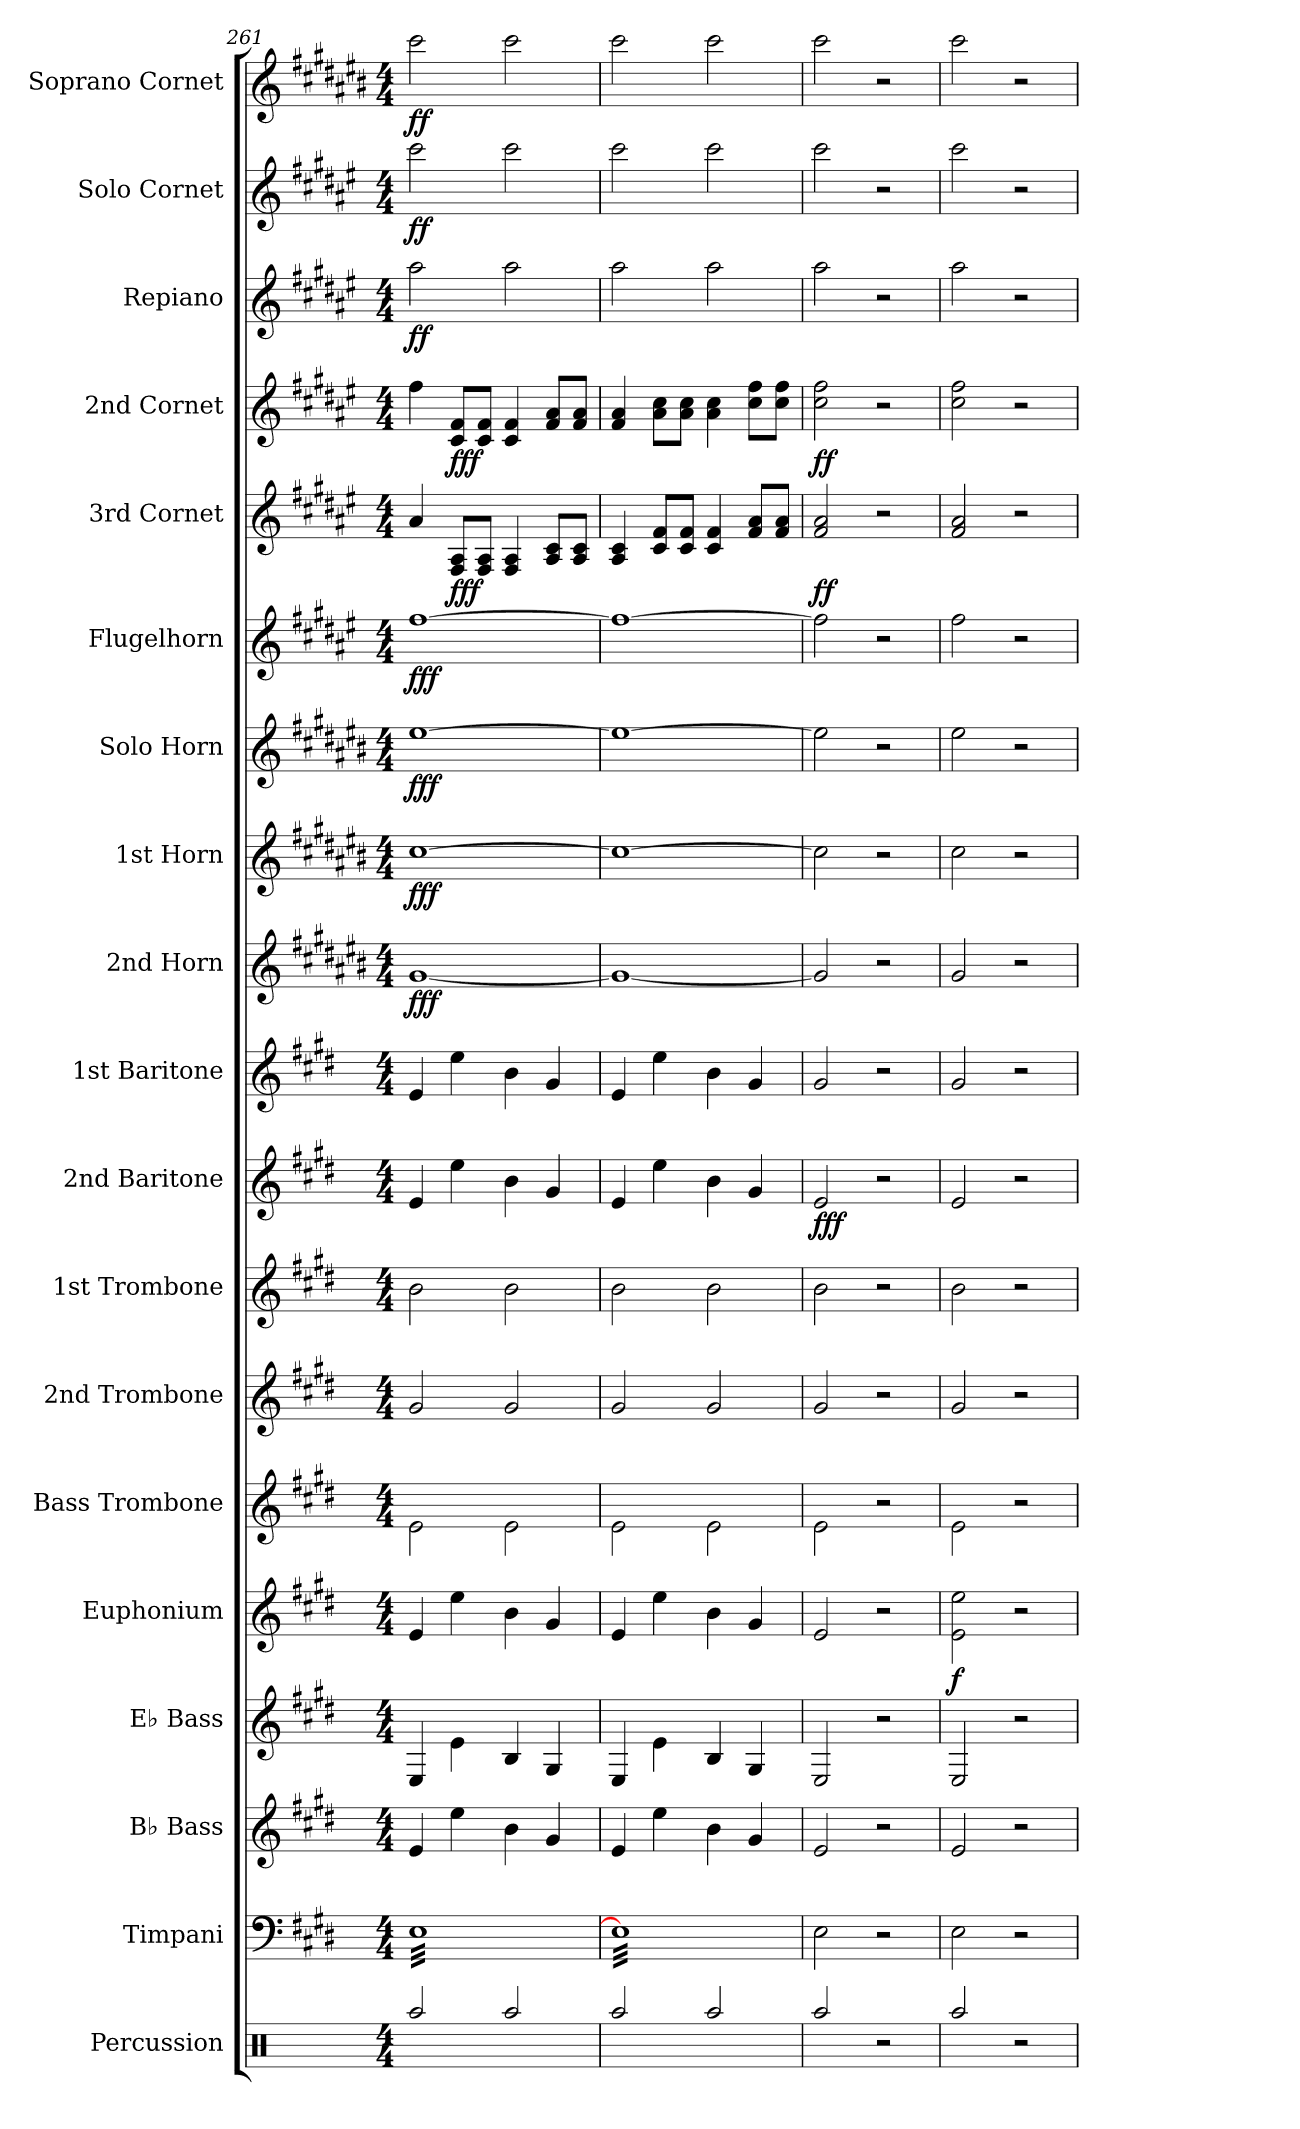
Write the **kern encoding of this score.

**kern	**kern	**kern	**kern	**kern	**dynam	**kern	**kern	**kern	**kern	**dynam	**kern	**kern	**dynam	**kern	**dynam	**kern	**dynam	**kern	**dynam	**kern	**dynam	**kern	**dynam	**kern	**dynam	**kern	**dynam	**kern	**dynam
*part19	*part18	*part17	*part16	*part15	*part15	*part14	*part13	*part12	*part11	*part11	*part10	*part9	*part9	*part8	*part8	*part7	*part7	*part6	*part6	*part5	*part5	*part4	*part4	*part3	*part3	*part2	*part2	*part1	*part1
*staff19	*staff18	*staff17	*staff16	*staff15	*staff15	*staff14	*staff13	*staff12	*staff11	*staff11	*staff10	*staff9	*staff9	*staff8	*staff8	*staff7	*staff7	*staff6	*staff6	*staff5	*staff5	*staff4	*staff4	*staff3	*staff3	*staff2	*staff2	*staff1	*staff1
*I"Percussion	*I"Timpani	*I"B♭ Bass	*I"E♭ Bass	*I"Euphonium	*	*I"Bass Trombone	*I"2nd Trombone	*I"1st Trombone	*I"2nd Baritone	*	*I"1st Baritone	*I"2nd Horn	*	*I"1st Horn	*	*I"Solo Horn	*	*I"Flugelhorn	*	*I"3rd Cornet	*	*I"2nd Cornet	*	*I"Repiano	*	*I"Solo Cornet	*	*I"Soprano Cornet	*
*I'Perc.	*I'Timp.	*I'B♭ Bs.	*I'E♭ Bs.	*I'Euph.	*	*I'B. Tbn.	*I'2nd Tbn.	*I'1st Tbn.	*I'2nd Bar.	*	*I'1st Bar.	*I'2nd Hn.	*	*I'1st Hn.	*	*I'Solo Hn.	*	*I'Flghn.	*	*I'3rd Cnt.	*	*I'2nd Cnt.	*	*I'Rep.	*	*I'Solo Cnt.	*	*I'Sop. Cnt.	*
*clefX	*clefF4	*clefG2	*clefG2	*clefG2	*	*clefG2	*clefG2	*clefG2	*clefG2	*	*clefG2	*clefG2	*	*clefG2	*	*clefG2	*	*clefG2	*	*clefG2	*	*clefG2	*	*clefG2	*	*clefG2	*	*clefG2	*
*	*	*ITrd15c26	*ITrd12c21	*ITrd8c14	*	*ITrd12c21	*ITrd8c14	*ITrd8c14	*ITrd8c14	*	*ITrd8c14	*ITrd5c9	*	*ITrd5c9	*	*ITrd5c9	*	*ITrd1c2	*	*ITrd1c2	*	*ITrd1c2	*	*ITrd1c2	*	*ITrd1c2	*	*ITrd-2c-3	*
*k[]	*k[f#c#g#d#]	*k[f#c#g#d#]	*k[f#c#g#d#]	*k[f#c#g#d#]	*	*k[f#c#g#d#]	*k[f#c#g#d#]	*k[f#c#g#d#]	*k[f#c#g#d#]	*	*k[f#c#g#d#]	*k[f#c#g#d#]	*	*k[f#c#g#d#]	*	*k[f#c#g#d#]	*	*k[f#c#g#d#]	*	*k[f#c#g#d#]	*	*k[f#c#g#d#]	*	*k[f#c#g#d#]	*	*k[f#c#g#d#]	*	*k[f#c#g#d#]	*
*M4/4	*M4/4	*M4/4	*M4/4	*M4/4	*	*M4/4	*M4/4	*M4/4	*M4/4	*	*M4/4	*M4/4	*	*M4/4	*	*M4/4	*	*M4/4	*	*M4/4	*	*M4/4	*	*M4/4	*	*M4/4	*	*M4/4	*
=261	=261	=261	=261	=261	=261	=261	=261	=261	=261	=261	=261	=261	=261	=261	=261	=261	=261	=261	=261	=261	=261	=261	=261	=261	=261	=261	=261	=261	=261
!	!	!	!	!	!	!	!	!	!	!	!	!	!LO:DY:b	!	!LO:DY:b	!	!LO:DY:b	!	!LO:DY:b	!	!	!	!	!	!LO:DY:b	!	!LO:DY:b	!	!LO:DY:b
*	*tremolo	*	*	*	*	*	*	*	*	*	*	*	*	*	*	*	*	*	*	*	*	*	*	*	*	*	*	*	*
2Raa/	32ELLL	4EE/	4EE/	4E/	.	2E\	2G#/	2B\	4E/	.	4E/	[1B	fff	[1e	fff	[1g#	fff	[1ee	fff	4g#/	.	4ee\	.	2gg#\	ff	2bb\	ff	2eee\	ff
.	32E	.	.	.	.	.	.	.	.	.	.	.	.	.	.	.	.	.	.	.	.	.	.	.	.	.	.	.	.
.	32E	.	.	.	.	.	.	.	.	.	.	.	.	.	.	.	.	.	.	.	.	.	.	.	.	.	.	.	.
.	32E	.	.	.	.	.	.	.	.	.	.	.	.	.	.	.	.	.	.	.	.	.	.	.	.	.	.	.	.
.	32E	.	.	.	.	.	.	.	.	.	.	.	.	.	.	.	.	.	.	.	.	.	.	.	.	.	.	.	.
.	32E	.	.	.	.	.	.	.	.	.	.	.	.	.	.	.	.	.	.	.	.	.	.	.	.	.	.	.	.
.	32E	.	.	.	.	.	.	.	.	.	.	.	.	.	.	.	.	.	.	.	.	.	.	.	.	.	.	.	.
.	32E	.	.	.	.	.	.	.	.	.	.	.	.	.	.	.	.	.	.	.	.	.	.	.	.	.	.	.	.
!	!	!	!	!	!	!	!	!	!	!	!	!	!	!	!	!	!	!	!	!	!LO:DY:b	!	!LO:DY:b	!	!	!	!	!	!
.	32E	4E\	4E\	4e\	.	.	.	.	4e\	.	4e\	.	.	.	.	.	.	.	.	8E/ 8G#/L	fff	8B/ 8e/L	fff	.	.	.	.	.	.
.	32E	.	.	.	.	.	.	.	.	.	.	.	.	.	.	.	.	.	.	.	.	.	.	.	.	.	.	.	.
.	32E	.	.	.	.	.	.	.	.	.	.	.	.	.	.	.	.	.	.	.	.	.	.	.	.	.	.	.	.
.	32E	.	.	.	.	.	.	.	.	.	.	.	.	.	.	.	.	.	.	.	.	.	.	.	.	.	.	.	.
.	32E	.	.	.	.	.	.	.	.	.	.	.	.	.	.	.	.	.	.	8E/ 8G#/J	.	8B/ 8e/J	.	.	.	.	.	.	.
.	32E	.	.	.	.	.	.	.	.	.	.	.	.	.	.	.	.	.	.	.	.	.	.	.	.	.	.	.	.
.	32E	.	.	.	.	.	.	.	.	.	.	.	.	.	.	.	.	.	.	.	.	.	.	.	.	.	.	.	.
.	32E	.	.	.	.	.	.	.	.	.	.	.	.	.	.	.	.	.	.	.	.	.	.	.	.	.	.	.	.
2Raa/	32E	4BB\	4BB/	4B\	.	2E\	2G#/	2B\	4B\	.	4B\	.	.	.	.	.	.	.	.	4E/ 4G#/	.	4B/ 4e/	.	2gg#\	.	2bb\	.	2eee\	.
.	32E	.	.	.	.	.	.	.	.	.	.	.	.	.	.	.	.	.	.	.	.	.	.	.	.	.	.	.	.
.	32E	.	.	.	.	.	.	.	.	.	.	.	.	.	.	.	.	.	.	.	.	.	.	.	.	.	.	.	.
.	32E	.	.	.	.	.	.	.	.	.	.	.	.	.	.	.	.	.	.	.	.	.	.	.	.	.	.	.	.
.	32E	.	.	.	.	.	.	.	.	.	.	.	.	.	.	.	.	.	.	.	.	.	.	.	.	.	.	.	.
.	32E	.	.	.	.	.	.	.	.	.	.	.	.	.	.	.	.	.	.	.	.	.	.	.	.	.	.	.	.
.	32E	.	.	.	.	.	.	.	.	.	.	.	.	.	.	.	.	.	.	.	.	.	.	.	.	.	.	.	.
.	32E	.	.	.	.	.	.	.	.	.	.	.	.	.	.	.	.	.	.	.	.	.	.	.	.	.	.	.	.
.	32E	4GG#/	4GG#/	4G#/	.	.	.	.	4G#/	.	4G#/	.	.	.	.	.	.	.	.	8G#/ 8B/L	.	8e/ 8g#/L	.	.	.	.	.	.	.
.	32E	.	.	.	.	.	.	.	.	.	.	.	.	.	.	.	.	.	.	.	.	.	.	.	.	.	.	.	.
.	32E	.	.	.	.	.	.	.	.	.	.	.	.	.	.	.	.	.	.	.	.	.	.	.	.	.	.	.	.
.	32E	.	.	.	.	.	.	.	.	.	.	.	.	.	.	.	.	.	.	.	.	.	.	.	.	.	.	.	.
.	32E	.	.	.	.	.	.	.	.	.	.	.	.	.	.	.	.	.	.	8G#/ 8B/J	.	8e/ 8g#/J	.	.	.	.	.	.	.
.	32E	.	.	.	.	.	.	.	.	.	.	.	.	.	.	.	.	.	.	.	.	.	.	.	.	.	.	.	.
.	32E	.	.	.	.	.	.	.	.	.	.	.	.	.	.	.	.	.	.	.	.	.	.	.	.	.	.	.	.
.	32EJJJ	.	.	.	.	.	.	.	.	.	.	.	.	.	.	.	.	.	.	.	.	.	.	.	.	.	.	.	.
=262	=262	=262	=262	=262	=262	=262	=262	=262	=262	=262	=262	=262	=262	=262	=262	=262	=262	=262	=262	=262	=262	=262	=262	=262	=262	=262	=262	=262	=262
2Raa/	32E]LLL	4EE/	4EE/	4E/	.	2E\	2G#/	2B\	4E/	.	4E/	1B_	.	1e_	.	1g#_	.	1ee_	.	4G#/ 4B/	.	4e/ 4g#/	.	2gg#\	.	2bb\	.	2eee\	.
.	32E	.	.	.	.	.	.	.	.	.	.	.	.	.	.	.	.	.	.	.	.	.	.	.	.	.	.	.	.
.	32E	.	.	.	.	.	.	.	.	.	.	.	.	.	.	.	.	.	.	.	.	.	.	.	.	.	.	.	.
.	32E	.	.	.	.	.	.	.	.	.	.	.	.	.	.	.	.	.	.	.	.	.	.	.	.	.	.	.	.
.	32E	.	.	.	.	.	.	.	.	.	.	.	.	.	.	.	.	.	.	.	.	.	.	.	.	.	.	.	.
.	32E	.	.	.	.	.	.	.	.	.	.	.	.	.	.	.	.	.	.	.	.	.	.	.	.	.	.	.	.
.	32E	.	.	.	.	.	.	.	.	.	.	.	.	.	.	.	.	.	.	.	.	.	.	.	.	.	.	.	.
.	32E	.	.	.	.	.	.	.	.	.	.	.	.	.	.	.	.	.	.	.	.	.	.	.	.	.	.	.	.
.	32E	4E\	4E\	4e\	.	.	.	.	4e\	.	4e\	.	.	.	.	.	.	.	.	8B/ 8e/L	.	8g#\ 8b\L	.	.	.	.	.	.	.
.	32E	.	.	.	.	.	.	.	.	.	.	.	.	.	.	.	.	.	.	.	.	.	.	.	.	.	.	.	.
.	32E	.	.	.	.	.	.	.	.	.	.	.	.	.	.	.	.	.	.	.	.	.	.	.	.	.	.	.	.
.	32E	.	.	.	.	.	.	.	.	.	.	.	.	.	.	.	.	.	.	.	.	.	.	.	.	.	.	.	.
.	32E	.	.	.	.	.	.	.	.	.	.	.	.	.	.	.	.	.	.	8B/ 8e/J	.	8g#\ 8b\J	.	.	.	.	.	.	.
.	32E	.	.	.	.	.	.	.	.	.	.	.	.	.	.	.	.	.	.	.	.	.	.	.	.	.	.	.	.
.	32E	.	.	.	.	.	.	.	.	.	.	.	.	.	.	.	.	.	.	.	.	.	.	.	.	.	.	.	.
.	32E	.	.	.	.	.	.	.	.	.	.	.	.	.	.	.	.	.	.	.	.	.	.	.	.	.	.	.	.
2Raa/	32E	4BB\	4BB/	4B\	.	2E\	2G#/	2B\	4B\	.	4B\	.	.	.	.	.	.	.	.	4B/ 4e/	.	4g#\ 4b\	.	2gg#\	.	2bb\	.	2eee\	.
.	32E	.	.	.	.	.	.	.	.	.	.	.	.	.	.	.	.	.	.	.	.	.	.	.	.	.	.	.	.
.	32E	.	.	.	.	.	.	.	.	.	.	.	.	.	.	.	.	.	.	.	.	.	.	.	.	.	.	.	.
.	32E	.	.	.	.	.	.	.	.	.	.	.	.	.	.	.	.	.	.	.	.	.	.	.	.	.	.	.	.
.	32E	.	.	.	.	.	.	.	.	.	.	.	.	.	.	.	.	.	.	.	.	.	.	.	.	.	.	.	.
.	32E	.	.	.	.	.	.	.	.	.	.	.	.	.	.	.	.	.	.	.	.	.	.	.	.	.	.	.	.
.	32E	.	.	.	.	.	.	.	.	.	.	.	.	.	.	.	.	.	.	.	.	.	.	.	.	.	.	.	.
.	32E	.	.	.	.	.	.	.	.	.	.	.	.	.	.	.	.	.	.	.	.	.	.	.	.	.	.	.	.
.	32E	4GG#/	4GG#/	4G#/	.	.	.	.	4G#/	.	4G#/	.	.	.	.	.	.	.	.	8e/ 8g#/L	.	8b\ 8ee\L	.	.	.	.	.	.	.
.	32E	.	.	.	.	.	.	.	.	.	.	.	.	.	.	.	.	.	.	.	.	.	.	.	.	.	.	.	.
.	32E	.	.	.	.	.	.	.	.	.	.	.	.	.	.	.	.	.	.	.	.	.	.	.	.	.	.	.	.
.	32E	.	.	.	.	.	.	.	.	.	.	.	.	.	.	.	.	.	.	.	.	.	.	.	.	.	.	.	.
.	32E	.	.	.	.	.	.	.	.	.	.	.	.	.	.	.	.	.	.	8e/ 8g#/J	.	8b\ 8ee\J	.	.	.	.	.	.	.
.	32E	.	.	.	.	.	.	.	.	.	.	.	.	.	.	.	.	.	.	.	.	.	.	.	.	.	.	.	.
.	32E	.	.	.	.	.	.	.	.	.	.	.	.	.	.	.	.	.	.	.	.	.	.	.	.	.	.	.	.
.	32EJJJ	.	.	.	.	.	.	.	.	.	.	.	.	.	.	.	.	.	.	.	.	.	.	.	.	.	.	.	.
*	*Xtremolo	*	*	*	*	*	*	*	*	*	*	*	*	*	*	*	*	*	*	*	*	*	*	*	*	*	*	*	*
=263	=263	=263	=263	=263	=263	=263	=263	=263	=263	=263	=263	=263	=263	=263	=263	=263	=263	=263	=263	=263	=263	=263	=263	=263	=263	=263	=263	=263	=263
!	!	!	!	!	!	!	!	!	!	!LO:DY:b	!	!	!	!	!	!	!	!	!	!	!LO:DY:b	!	!LO:DY:b	!	!	!	!	!	!
2Raa/	2E\	2EE/	2EE/	2E/	.	2E\	2G#/	2B\	2E/	fff	2G#/	2B/]	.	2e\]	.	2g#\]	.	2ee\]	.	2e/ 2g#/	ff	2b\ 2ee\	ff	2gg#\	.	2bb\	.	2eee\	.
2r	2r	2r	2r	2r	.	2r	2r	2r	2r	.	2r	2r	.	2r	.	2r	.	2r	.	2r	.	2r	.	2r	.	2r	.	2r	.
=264	=264	=264	=264	=264	=264	=264	=264	=264	=264	=264	=264	=264	=264	=264	=264	=264	=264	=264	=264	=264	=264	=264	=264	=264	=264	=264	=264	=264	=264
!	!	!	!	!	!LO:DY:b	!	!	!	!	!	!	!	!	!	!	!	!	!	!	!	!	!	!	!	!	!	!	!	!
2Raa/	2E\	2EE/	2EE/	2E\ 2e\	f	2E\	2G#/	2B\	2E/	.	2G#/	2B/	.	2e\	.	2g#\	.	2ee\	.	2e/ 2g#/	.	2b\ 2ee\	.	2gg#\	.	2bb\	.	2eee\	.
2r	2r	2r	2r	2r	.	2r	2r	2r	2r	.	2r	2r	.	2r	.	2r	.	2r	.	2r	.	2r	.	2r	.	2r	.	2r	.
=	=	=	=	=	=	=	=	=	=	=	=	=	=	=	=	=	=	=	=	=	=	=	=	=	=	=	=	=	=
*-	*-	*-	*-	*-	*-	*-	*-	*-	*-	*-	*-	*-	*-	*-	*-	*-	*-	*-	*-	*-	*-	*-	*-	*-	*-	*-	*-	*-	*-
